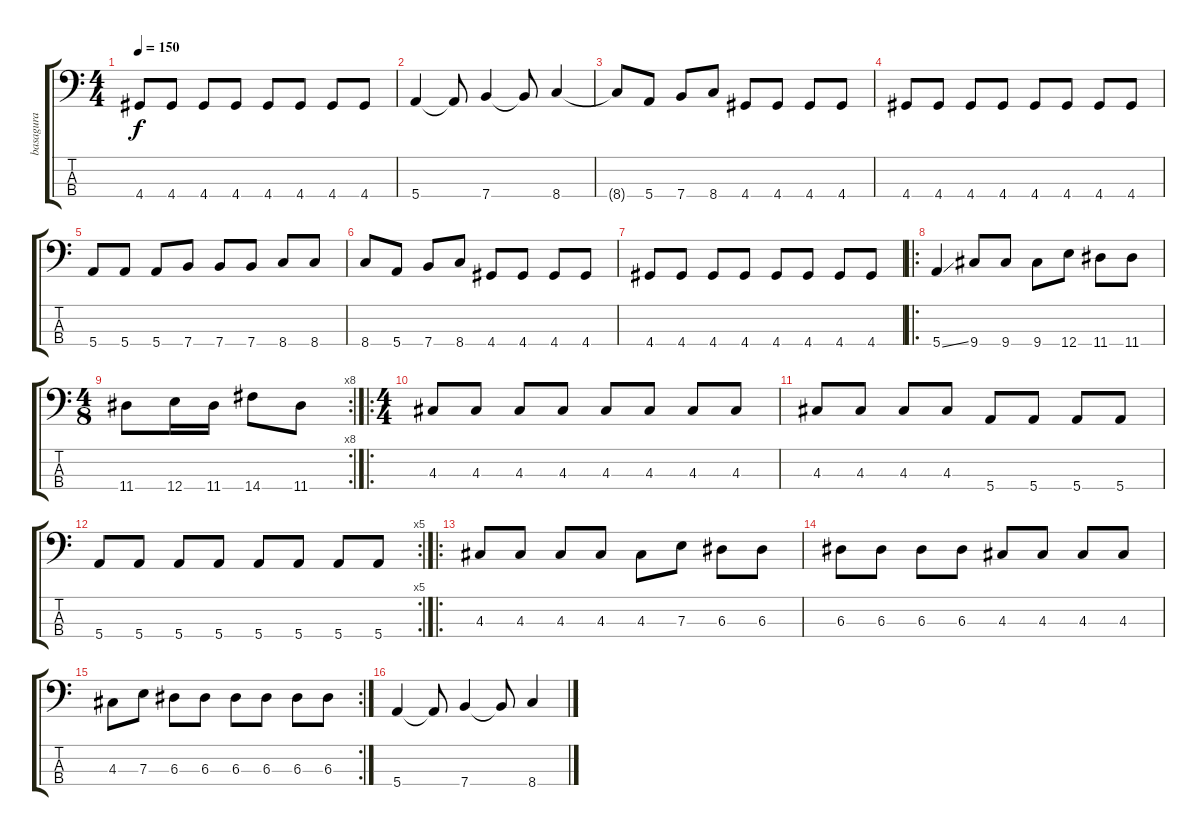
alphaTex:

\track ("basagura" "basagura") {instrument electricbassfinger}
\staff {score tabs}
\tuning (G2 D2 A1 E1) {hide}
\ts (4 4)
\tempo 150
\clef f4
\ks c
4.4.8{dy f} 4.4.8 4.4.8 4.4.8 4.4.8 4.4.8 4.4.8 4.4.8 |
5.4.4 5.4{t}.8 7.4.4 7.4{t}.8 8.4.4 |
8.4{t}.8 5.4.8 7.4.8 8.4.8 4.4.8 4.4.8 4.4.8 4.4.8 |
4.4.8 4.4.8 4.4.8 4.4.8 4.4.8 4.4.8 4.4.8 4.4.8 |
5.4.8 5.4.8 5.4.8 7.4.8 7.4.8 7.4.8 8.4.8 8.4.8 |
8.4.8 5.4.8 7.4.8 8.4.8 4.4.8 4.4.8 4.4.8 4.4.8 |
4.4.8 4.4.8 4.4.8 4.4.8 4.4.8 4.4.8 4.4.8 4.4.8 |
\ro
5.4{ss}.4 9.4.8 9.4.8 9.4.8 12.4.8 11.4.8 11.4.8 |
\rc 8
\ts (4 8)
11.4.8 12.4.16 11.4.16 14.4.8 11.4.8 |
\ro
\ts (4 4)
4.3.8 4.3.8 4.3.8 4.3.8 4.3.8 4.3.8 4.3.8 4.3.8 |
4.3.8 4.3.8 4.3.8 4.3.8 5.4.8 5.4.8 5.4.8 5.4.8 |
\rc 5
5.4.8 5.4.8 5.4.8 5.4.8 5.4.8 5.4.8 5.4.8 5.4.8 |
\ro
4.3.8 4.3.8 4.3.8 4.3.8 4.3.8 7.3.8 6.3.8 6.3.8 |
6.3.8 6.3.8 6.3.8 6.3.8 4.3.8 4.3.8 4.3.8 4.3.8 |
\rc 2
4.3.8 7.3.8 6.3.8 6.3.8 6.3.8 6.3.8 6.3.8 6.3.8 |
5.4.4 5.4{t}.8 7.4.4 7.4{t}.8 8.4.4
